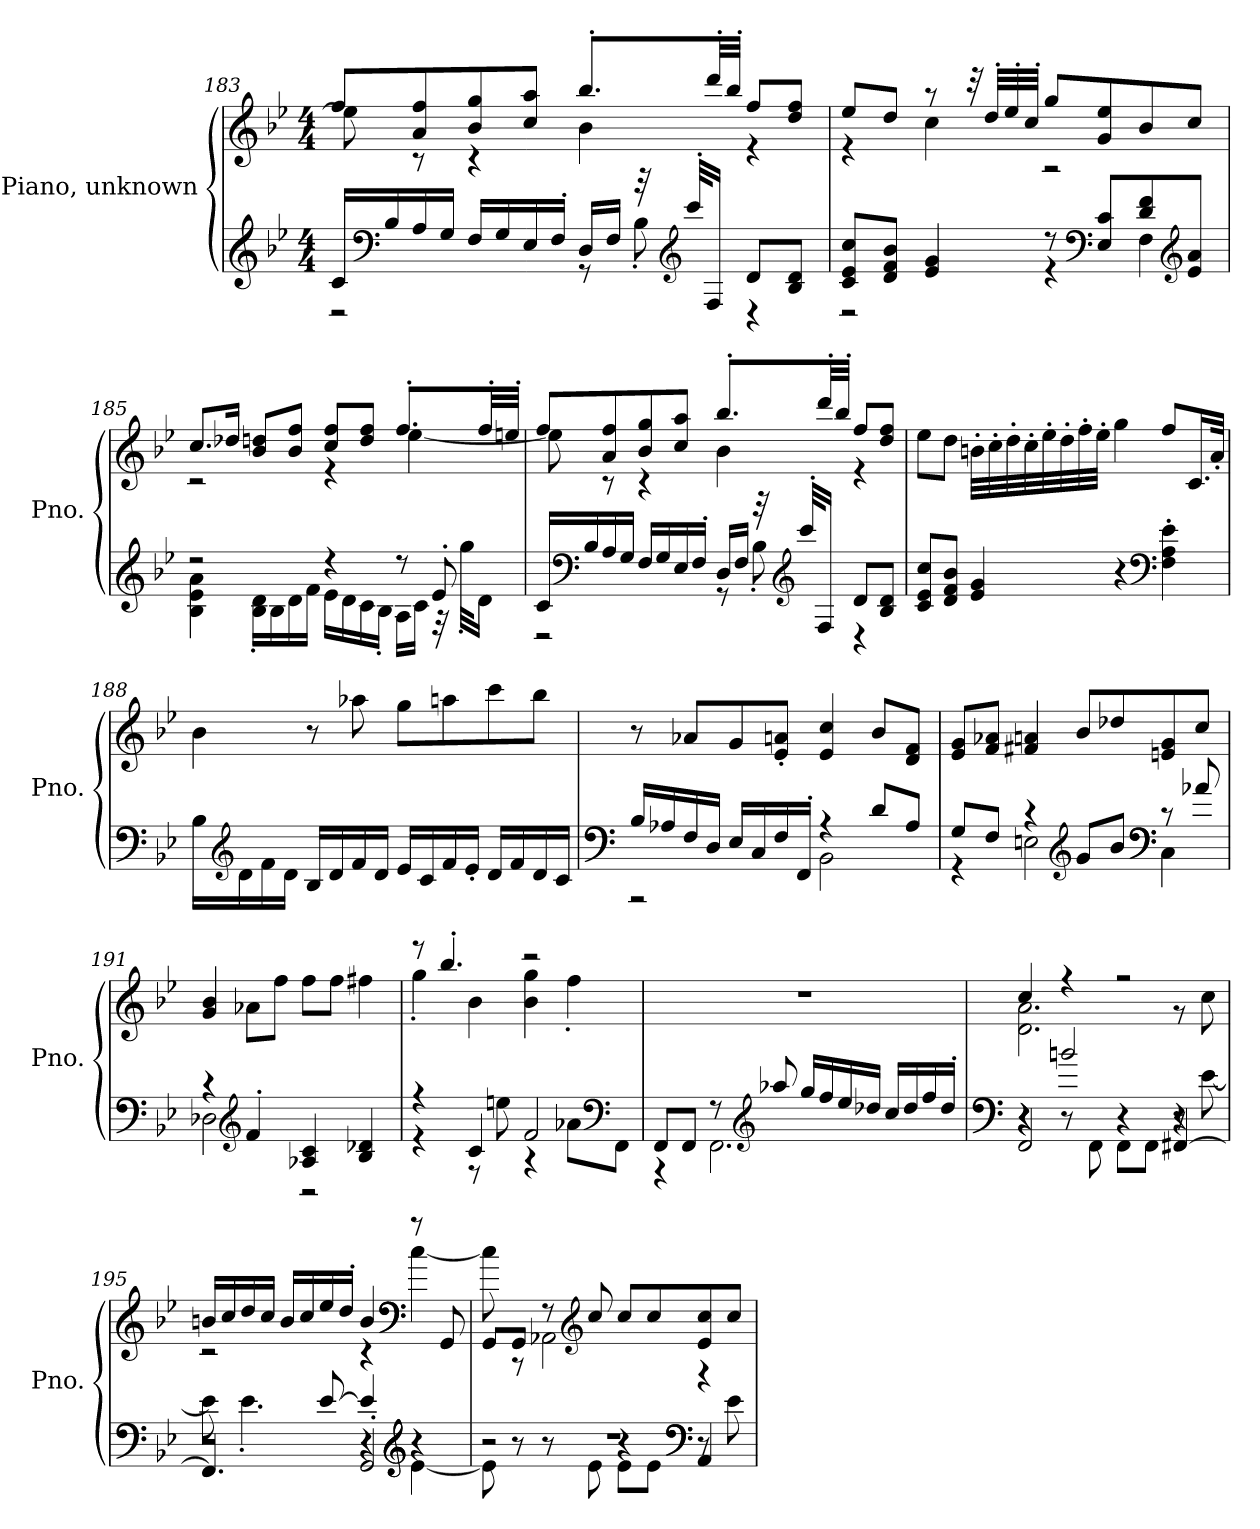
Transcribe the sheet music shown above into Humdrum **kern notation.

**kern	**kern
*part1	*part1
*staff2	*staff1
*I"Piano, unknown	*
*I'Pno.	*
!!LO:PB:g=z
*clefG2	*clefG2
*k[b-e-]	*k[b-e-]
*M4/4	*M4/4
=183	=183
*^	*^
16c/LL	2r	8ff/L	8ee-\]
*clefF4	*	*	*
16B-/	.	.	.
16A/	.	8a/ 8ff/	8r
16G/JJ	.	.	.
16F/LL	.	8b-/ 8gg/	4r
16G/	.	.	.
16E-/	.	8cc/ 8aa/J	.
16F'/JJ	.	.	.
16D/LL	8r	8.bb-'/L	4b-\
16F/JJ	.	.	.
32r	8B-'\	.	.
*clefG2	*	*	*
32ccc'/KLL	.	.	.
16F/JJ	.	32ddd'/LL	.
.	.	32bb-'/JJJ	.
8d/L	4r	8ff/L	4r
8B-/ 8d/J	.	8dd/ 8ff/J	.
=184	=184	=184	=184
8c/ 8e-/ 8cc/L	2r	8ee-/L	4r
8d/ 8f/ 8b-/J	.	8dd/J	.
4e-/ 4g/	.	8r	4cc\
.	.	32r	.
.	.	32dd'/LLL	.
.	.	32ee-'/	.
.	.	32cc'/JJJ	.
8r	4r	8gg/L	2r
*clefF4	*	*	*
8E-/ 8c/L	.	8g/ 8ee-/	.
8d/ 8f/	4F\	8b-/	.
*clefG2	*	*	*
8e-/ 8a/J	.	8cc/J	.
!!LO:LB:g=z	!!
=185	=185	=185	=185
2r	4B-\ 4e-\ 4a\	8.cc/L	2r
.	.	16dd-X/Jk	.
.	16B-\' 16d\'LL	8b-/ 8ddn/L	.
.	16B-\	.	.
.	16d\	8b-/ 8ff/J	.
.	16f\JJ	.	.
4r	16e-\LL	8cc/ 8ff/L	4r
.	16d\	.	.
.	16c\	8dd/ 8ff/J	.
.	16B-'\JJ	.	.
8r	16A\LL	8.ff'/L	[4ee-\
.	16c\JJ	.	.
8e-'/	32r	.	.
.	32gg'\KLL	.	.
.	16d\JJ	32ff'/LL	.
.	.	32een'/JJJ	.
=186	=186	=186	=186
16c/LL	2r	8ff/L	8ee-\]
*clefF4	*	*	*
16B-/	.	.	.
16A/	.	8a/ 8ff/	8r
16G/JJ	.	.	.
16F/LL	.	8b-/ 8gg/	4r
16G/	.	.	.
16E-/	.	8cc/ 8aa/J	.
16F'/JJ	.	.	.
16D/LL	8r	8.bb-'/L	4b-\
16F/JJ	.	.	.
32r	8B-'\	.	.
*clefG2	*	*	*
32ccc'/KLL	.	.	.
16F/JJ	.	32ddd'/LL	.
.	.	32bb-'/JJJ	.
8d/L	4r	8ff/L	4r
8B-/ 8d/J	.	8dd/ 8ff/J	.
*v	*v	*	*
*	*v	*v
!!LO:LB:g=z
=187	=187
8c/ 8e-/ 8cc/L	8ee-\L
8d/ 8f/ 8b-/J	8dd\J
4e-/ 4g/	32bn'\LLL
.	32cc'\
.	32dd'\
.	32cc'\
.	32ee-'\
.	32dd'\
.	32ff'\
.	32ee-'\JJJ
4r	4gg\
*clefF4	*
4F\' 4A\' 4e-\'	8ff/L
.	16.c/L
.	32a'/JJk
=188	=188
16B-\LL	4b-\
*clefG2	*
16d\	.
16f\	.
16d\JJ	.
16B-/LL	8r
16d/	.
16f/	8aa-X\
16d/JJ	.
16e-/LL	8gg\L
16c/	.
16f/	8aan\
16e-'/JJ	.
16d/LL	8ccc\
16f/	.
16d/	8bb-\J
16c/JJ	.
!!LO:LB:g=z
=189	=189
*clefF4	*
*^	*
16B-/LL	2r	8r
16A-X/	.	.
16F/	.	8a-X/L
16D/JJ	.	.
16E-/LL	.	8g/
16C/	.	.
16F/	.	8e-/' 8an/'J
16FF'/JJ	.	.
4r	2BB-\	4e-/ 4cc/
8d/L	.	8b-/L
8A-/J	.	8d/ 8f/J
=190	=190	=190
8G/L	4r	8e-/ 8g/L
8F/J	.	8f/ 8a-X/J
4r	2En\	4f#X/ 4an/
*clefG2	*	*
8g/L	.	8b-/L
8b-/J	.	8dd-X/
*clefF4	*	*
8r	4C\	8en/ 8g/
8a-X/	.	8cc/J
=191	=191	=191
4r	2D-X\	4g/ 4b-/
*clefG2	*	*
4f'/	.	8a-X\L
.	.	8ff\J
4A-X/ 4c/	2r	8ff\L
.	.	8ff\J
4B-/ 4d-X/	.	4ff#X\
!!LO:LB:g=z
=192	=192	=192
*	*	*^
4r	4r	8r	4gg'\
.	.	4.bb-'/	.
4c/	8r	.	4b-\
.	8een\	.	.
2f/	4r	2r	4b-\ 4gg\
.	8a-X\L	.	4ff'\
*clefF4	*	*	*
.	8FF\J	.	.
*	*	*v	*v
=193	=193	=193
8FF/L	4r	1r
8FF/J	.	.
8r	2.FF\	.
*clefG2	*	*
8aa-X/	.	.
16gg/LL	.	.
16ff/	.	.
16ee-/	.	.
16dd-X/JJ	.	.
16cc/LL	.	.
16dd-/	.	.
16ff/	.	.
16dd-'/JJ	.	.
*v	*v	*
=194	=194
*clefF4	*
*^	*^
*	*^	*	*
4r	4r	2FF/	4cc/	2.d\ 2.a\
2bn/	8r	.	4r	.
.	8FF\	.	.	.
.	8FF\L	4r	2r	.
.	8FF\J	.	.	.
4r	8r	[4FF#X/	.	8r
.	[8e-\	.	.	8cc\
!!LO:LB:g=z	!!
=195	=195	=195	=195	=195
2r	8e-\]	4.FF#/]	16bn/LL	2r
.	.	.	16cc/	.
.	4.e-'\	.	16dd/	.
.	.	.	16cc/JJ	.
.	.	.	16b/LL	.
.	.	.	16cc/	.
.	.	[8e-/	16ee-/	.
.	.	.	16dd'/JJ	.
2GG'/	4r	4e-/]	4b/	4r
*clefG2	*	*	*clefF4	*
.	[4e-\	4r	8r	[4cc\
.	.	.	8GG/	.
=196	=196	=196	=196	=196
1r	8e-\]	2r	8GG/L	8cc\]
.	8r	.	8GG/J	8r
.	8r	.	8r	2AA-X\
*	*	*	*clefG2	*
.	8e-\	.	8cc/	.
.	8e-\L	4r	8cc/L	.
.	8e-\J	.	8cc/	.
*clefF4	*	*	*	*
.	8r	4AA/	8e-/ 8cc/	4r
.	8e-\	.	8cc/J	.
*v	*v	*v	*	*
*	*v	*v
=	=
*-	*-
